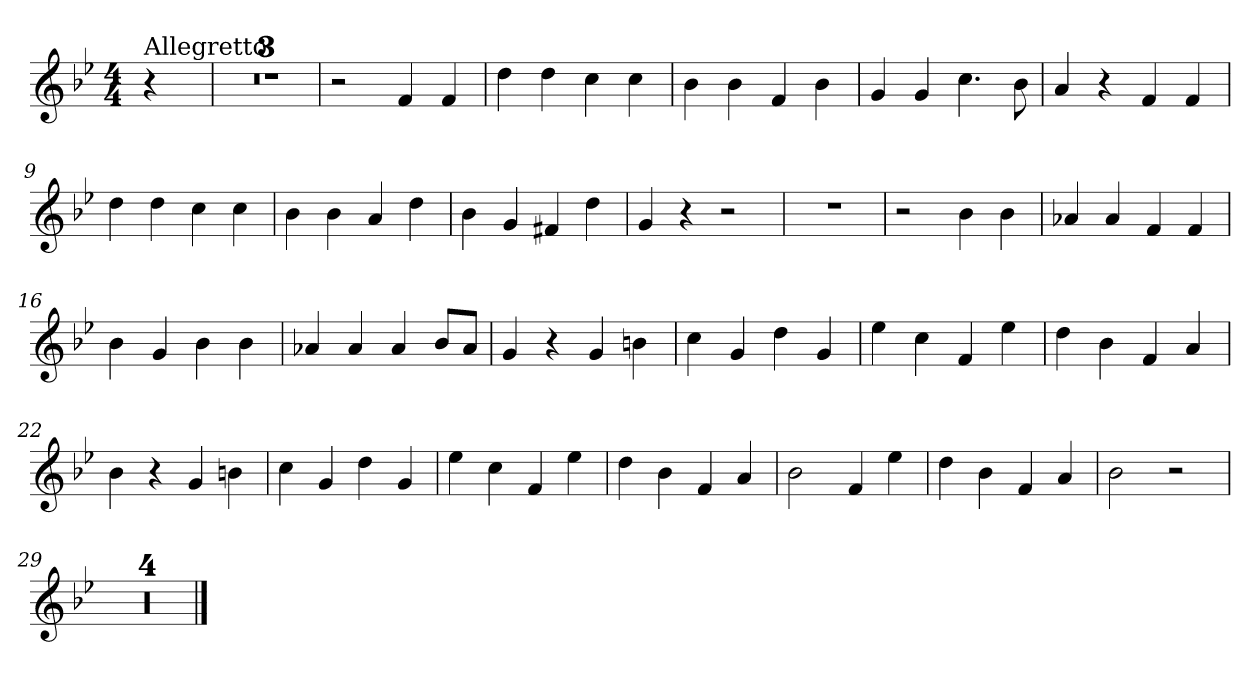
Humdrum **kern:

**kern
*part1
*staff1
*clefG2
*k[b-e-]
*B-:
*M4/4
=
!LO:TX:a:t=Allegretto
4r
=1
1r
=2
1r
=3
1r
=4
2r
4f/
4f/
=5
4dd\
4dd\
4cc\
4cc\
=6
4b-\
4b-\
4f/
4b-\
!!LO:LB:g=z
=7
4g/
4g/
4.cc\
8b-\
=8
4a/
4r
4f/
4f/
=9
4dd\
4dd\
4cc\
4cc\
=10
4b-\
4b-\
4a/
4dd\
=11
4b-\
4g/
4f#X/
4dd\
!!LO:LB:g=z
=12
4g/
4r
2r
=13
1r
=14
2r
4b-\
4b-\
=15
4a-X/
4a-/
4f/
4f/
=16
4b-\
4g/
4b-\
4b-\
!!LO:LB:g=z
=17
4a-X/
4a-/
4a-/
8b-/L
8a-/J
=18
4g/
4r
4g/
4bn\
=19
4cc\
4g/
4dd\
4g/
=20
4ee-\
4cc\
4f/
4ee-\
=21
4dd\
4b-\
4f/
4a/
=22
4b-\
4r
4g/
4bn\
!!LO:LB:g=z
=23
4cc\
4g/
4dd\
4g/
=24
4ee-\
4cc\
4f/
4ee-\
=25
4dd\
4b-\
4f/
4a/
=26
2b-\
4f/
4ee-\
=27
4dd\
4b-\
4f/
4a/
=28
2b-\
2r
!!LO:LB:g=z
=29
1r
=30
1r
=31
1r
=32
1r
==
*-
